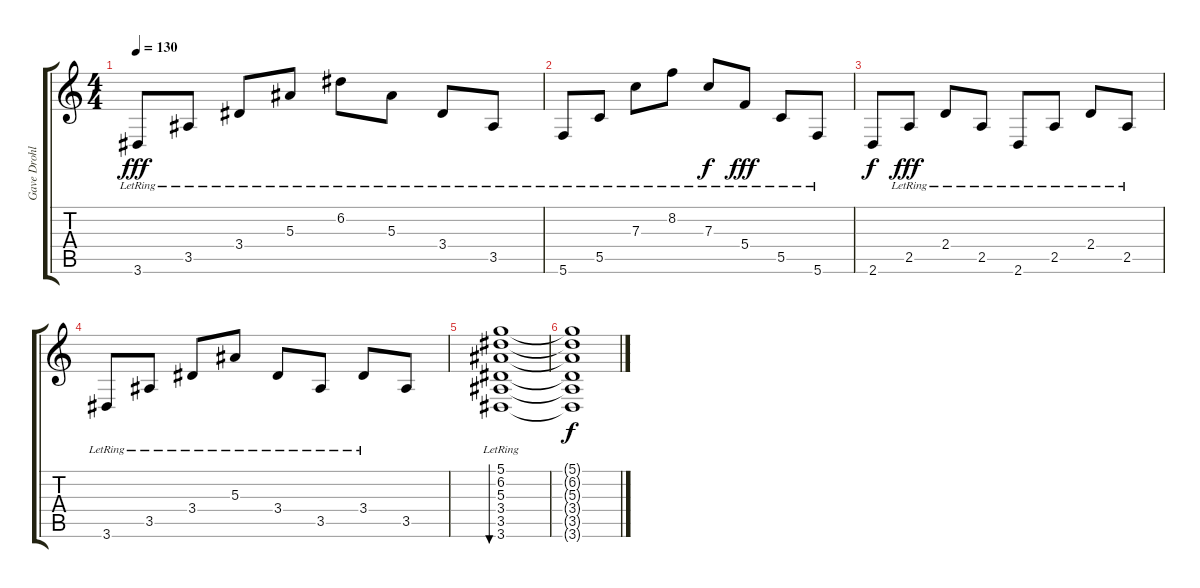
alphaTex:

\track ("Gave Drohl Ac." "Gave Drohl") {instrument acousticguitarnylon}
\staff {score tabs}
\tuning (D4 A3 F3 C3 G2 C2) {hide}
\ts (4 4)
\tempo 130
\clef g2
\ks c
3.6{lr}.8{dy fff} 3.5{lr}.8 3.4{lr}.8 5.3{lr}.8 6.2{lr}.8 5.3{lr}.8 3.4{lr}.8 3.5{lr}.8 |
5.6{lr}.8 5.5{lr}.8 7.3{lr}.8 8.2{lr}.8 7.3{lr}.8{dy f} 5.4{lr}.8{dy fff} 5.5{lr}.8 5.6{lr}.8 |
2.6.8{dy f} 2.5{lr}.8{dy fff} 2.4{lr}.8 2.5{lr}.8 2.6{lr}.8 2.5{lr}.8 2.4{lr}.8 2.5{lr}.8 |
3.6{lr}.8 3.5{lr}.8 3.4{lr}.8 5.3{lr}.8 3.4{lr}.8 3.5{lr}.8 3.4{lr}.8 3.5.8 |
(5.1{lr} 6.2{lr} 5.3{lr} 3.4{lr} 3.5{lr} 3.6{lr}).1{bu 240} |
(5.1{t} 6.2{t} 5.3{t} 3.4{t} 3.5{t} 3.6{t}).1{dy f}
